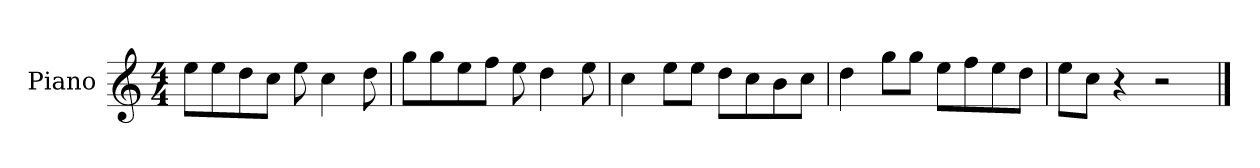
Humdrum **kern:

**kern
*part1
*staff1
*I"Piano
*I'P-no
*clefG2
*k[]
*M4/4
*MM90
=1
8ee\L
8ee\
8dd\
8cc\J
8ee\
4cc\
8dd\
=2
8gg\L
8gg\
8ee\
8ff\J
8ee\
4dd\
8ee\
=3
4cc\
8ee\L
8ee\J
8dd\L
8cc\
8b\
8cc\J
=4
4dd\
8gg\L
8gg\J
8ee\L
8ff\
8ee\
8dd\J
=5
8ee\L
8cc\J
4r
2r
==
*-
